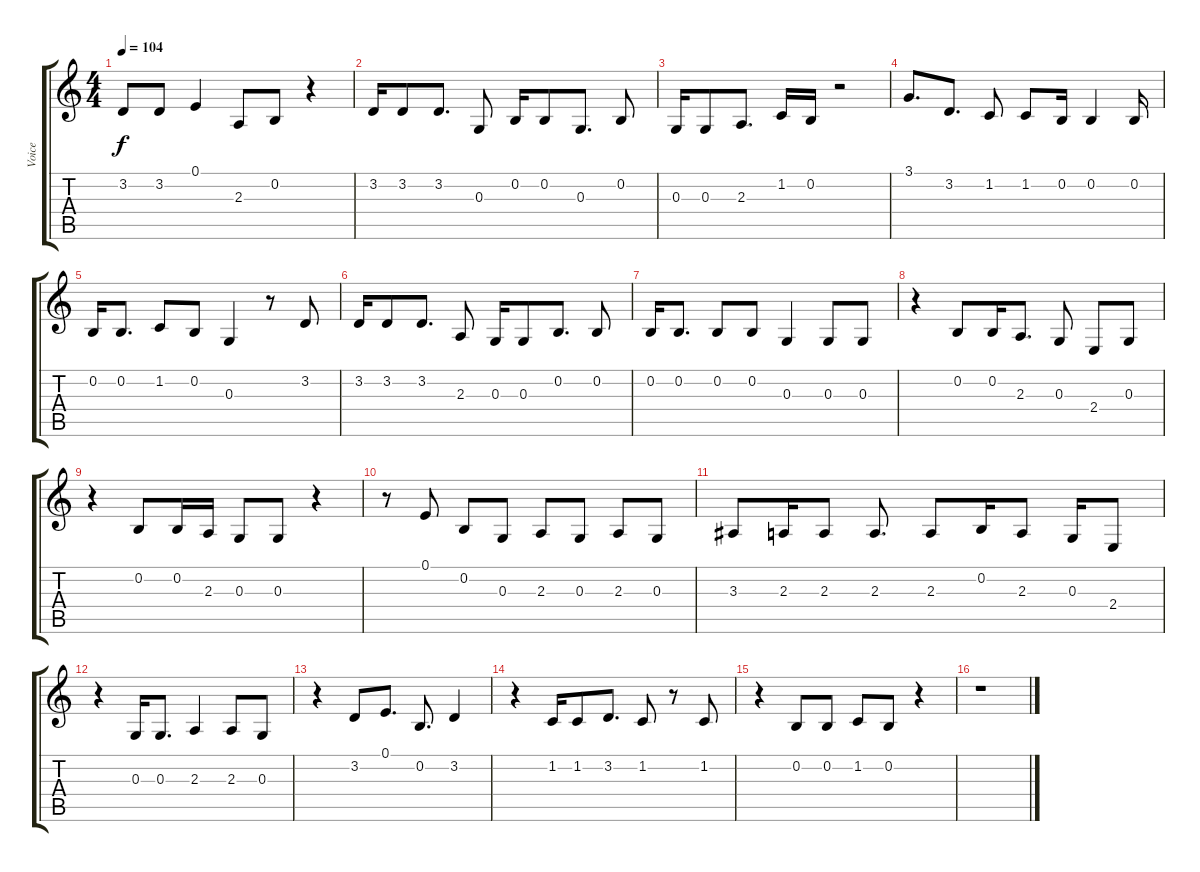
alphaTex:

\track ("Voice" "Voice") {instrument lead3calliope}
\staff {score tabs}
\tuning (E4 B3 G3 D3 A2 E2) {hide}
\ts (4 4)
\tempo 104
\clef g2
\ks c
3.2.8{dy f} 3.2.8 0.1.4 2.3.8 0.2.8 r.4 |
3.2.16 3.2.8 3.2.8{d} 0.3.8 0.2.16 0.2.8 0.3.8{d} 0.2.8 |
0.3.16 0.3.8 2.3.8{d} 1.2.16 0.2.16 r.2 |
3.1.8{d} 3.2.8{d} 1.2.8 1.2.8 0.2.16 0.2.4 0.2.16 |
0.2.16 0.2.8{d} 1.2.8 0.2.8 0.3.4 r.8 3.2.8 |
3.2.16 3.2.8 3.2.8{d} 2.3.8 0.3.16 0.3.8 0.2.8{d} 0.2.8 |
0.2.16 0.2.8{d} 0.2.8 0.2.8 0.3.4 0.3.8 0.3.8 |
r.4 0.2.8 0.2.16 2.3.8{d} 0.3.8 2.4.8 0.3.8 |
r.4 0.2.8 0.2.16 2.3.16 0.3.8 0.3.8 r.4 |
r.8 0.1.8 0.2.8 0.3.8 2.3.8 0.3.8 2.3.8 0.3.8 |
3.3.8 2.3.16 2.3.8 2.3.8{d} 2.3.8 0.2.16 2.3.8 0.3.16 2.4.8 |
r.4 0.3.16 0.3.8{d} 2.3.4 2.3.8 0.3.8 |
r.4 3.2.8 0.1.8{d} 0.2.8{d} 3.2.4 |
r.4 1.2.16 1.2.8 3.2.8{d} 1.2.8 r.8 1.2.8 |
r.4 0.2.8 0.2.8 1.2.8 0.2.8 r.4 |
r.1
